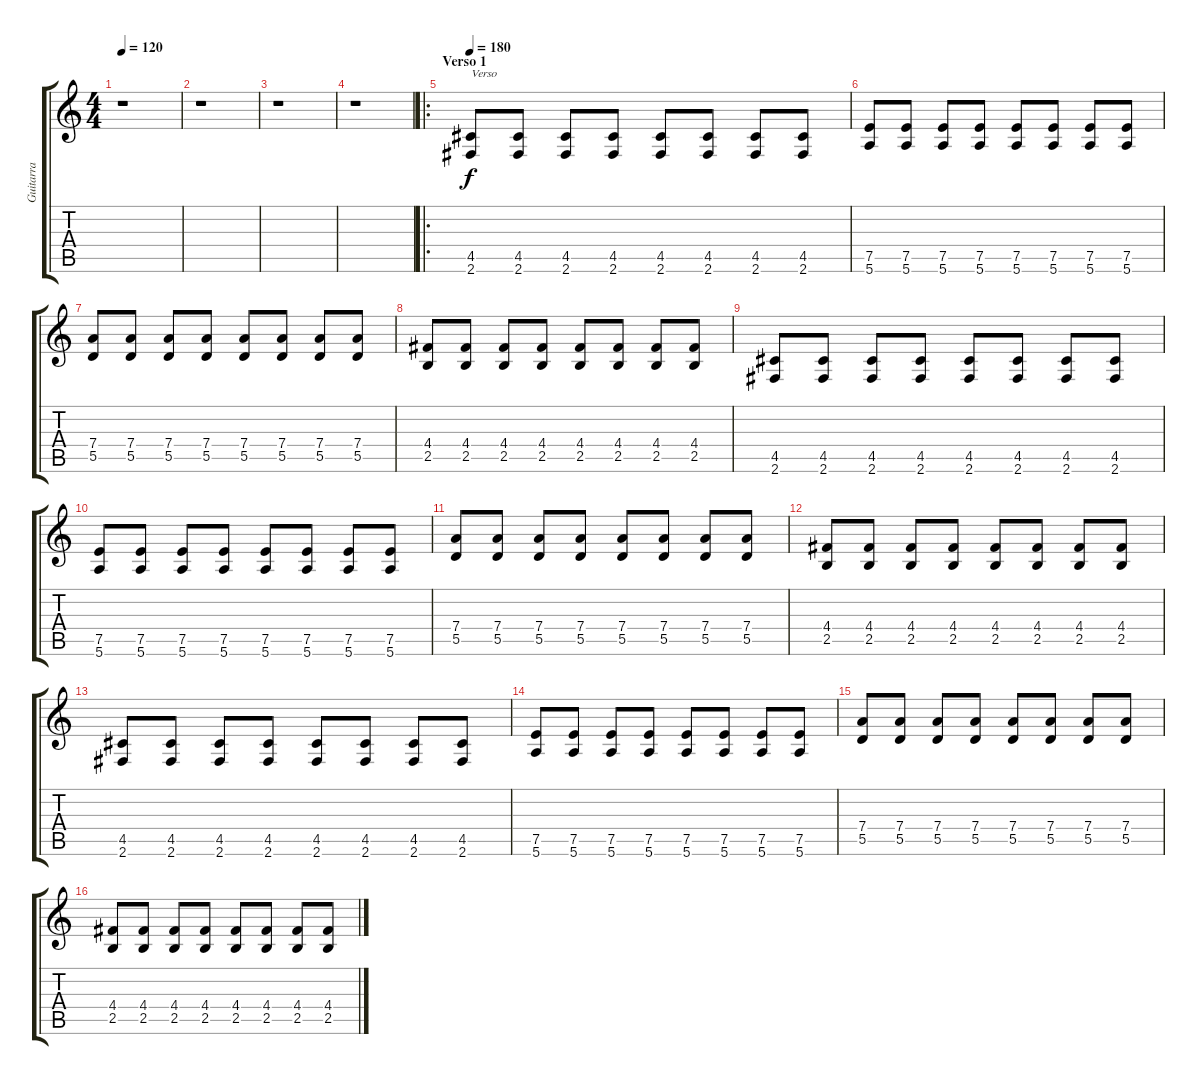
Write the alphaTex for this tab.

\track ("Guitarra" "Guitarra") {instrument distortionguitar}
\staff {score tabs}
\tuning (E4 B3 G3 D3 A2 E2) {hide}
\ts (4 4)
\tempo 120
\clef g2
\ks c
r.1{dy f instrument distortionguitar} |
r.1 |
r.1 |
r.1 |
\ro
\section ("" "Verso 1")
\tempo 180
(4.5 2.6).8{txt "Verso"} (4.5 2.6).8 (4.5 2.6).8 (4.5 2.6).8 (4.5 2.6).8 (4.5 2.6).8 (4.5 2.6).8 (4.5 2.6).8 |
(7.5 5.6).8 (7.5 5.6).8 (7.5 5.6).8 (7.5 5.6).8 (7.5 5.6).8 (7.5 5.6).8 (7.5 5.6).8 (7.5 5.6).8 |
(7.4 5.5).8 (7.4 5.5).8 (7.4 5.5).8 (7.4 5.5).8 (7.4 5.5).8 (7.4 5.5).8 (7.4 5.5).8 (7.4 5.5).8 |
(4.4 2.5).8 (4.4 2.5).8 (4.4 2.5).8 (4.4 2.5).8 (4.4 2.5).8 (4.4 2.5).8 (4.4 2.5).8 (4.4 2.5).8 |
(4.5 2.6).8 (4.5 2.6).8 (4.5 2.6).8 (4.5 2.6).8 (4.5 2.6).8 (4.5 2.6).8 (4.5 2.6).8 (4.5 2.6).8 |
(7.5 5.6).8 (7.5 5.6).8 (7.5 5.6).8 (7.5 5.6).8 (7.5 5.6).8 (7.5 5.6).8 (7.5 5.6).8 (7.5 5.6).8 |
(7.4 5.5).8 (7.4 5.5).8 (7.4 5.5).8 (7.4 5.5).8 (7.4 5.5).8 (7.4 5.5).8 (7.4 5.5).8 (7.4 5.5).8 |
(4.4 2.5).8 (4.4 2.5).8 (4.4 2.5).8 (4.4 2.5).8 (4.4 2.5).8 (4.4 2.5).8 (4.4 2.5).8 (4.4 2.5).8 |
(4.5 2.6).8 (4.5 2.6).8 (4.5 2.6).8 (4.5 2.6).8 (4.5 2.6).8 (4.5 2.6).8 (4.5 2.6).8 (4.5 2.6).8 |
(7.5 5.6).8 (7.5 5.6).8 (7.5 5.6).8 (7.5 5.6).8 (7.5 5.6).8 (7.5 5.6).8 (7.5 5.6).8 (7.5 5.6).8 |
(7.4 5.5).8 (7.4 5.5).8 (7.4 5.5).8 (7.4 5.5).8 (7.4 5.5).8 (7.4 5.5).8 (7.4 5.5).8 (7.4 5.5).8 |
(4.4 2.5).8 (4.4 2.5).8 (4.4 2.5).8 (4.4 2.5).8 (4.4 2.5).8 (4.4 2.5).8 (4.4 2.5).8 (4.4 2.5).8
